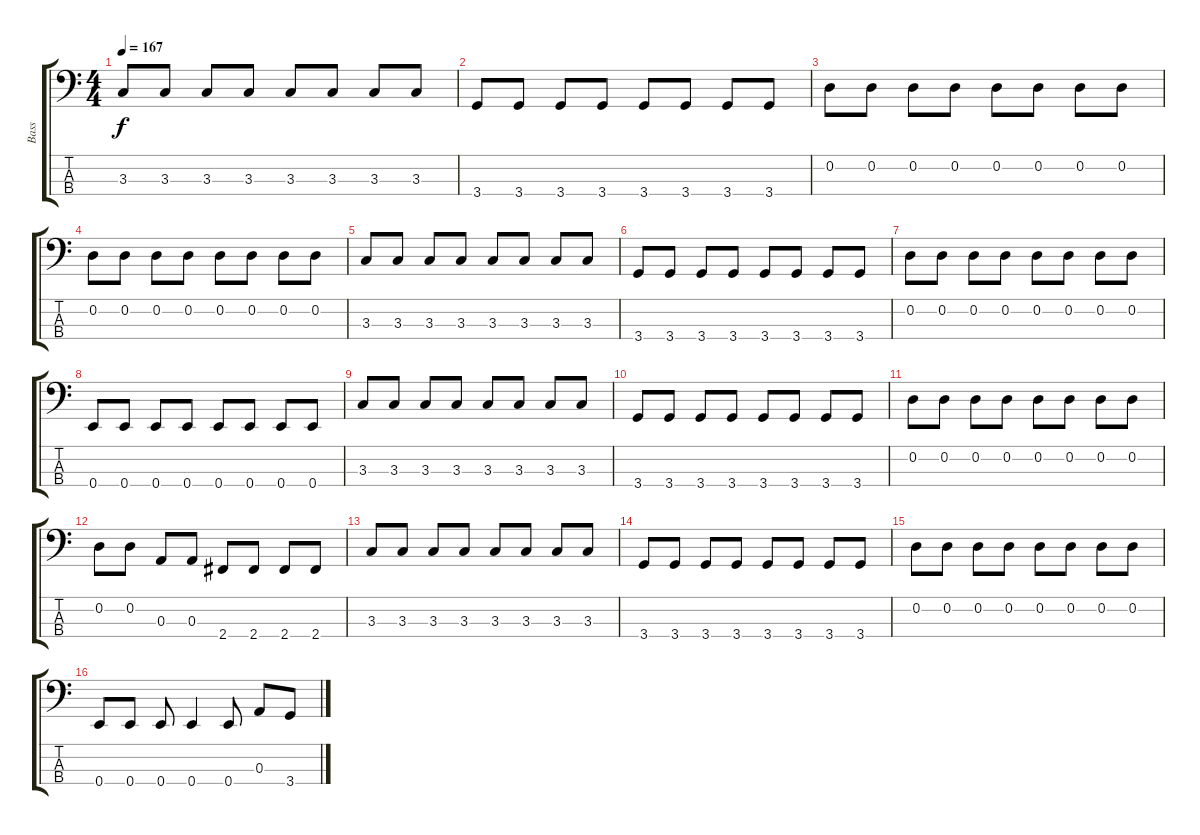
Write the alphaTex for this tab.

\track ("Bass" "Bass") {instrument electricbasspick}
\staff {score tabs}
\tuning (G2 D2 A1 E1) {hide}
\ts (4 4)
\tempo 167
\clef f4
\ks c
3.3.8{dy f} 3.3.8 3.3.8 3.3.8 3.3.8 3.3.8 3.3.8 3.3.8 |
3.4.8 3.4.8 3.4.8 3.4.8 3.4.8 3.4.8 3.4.8 3.4.8 |
0.2.8 0.2.8 0.2.8 0.2.8 0.2.8 0.2.8 0.2.8 0.2.8 |
0.2.8 0.2.8 0.2.8 0.2.8 0.2.8 0.2.8 0.2.8 0.2.8 |
3.3.8 3.3.8 3.3.8 3.3.8 3.3.8 3.3.8 3.3.8 3.3.8 |
3.4.8 3.4.8 3.4.8 3.4.8 3.4.8 3.4.8 3.4.8 3.4.8 |
0.2.8 0.2.8 0.2.8 0.2.8 0.2.8 0.2.8 0.2.8 0.2.8 |
0.4.8 0.4.8 0.4.8 0.4.8 0.4.8 0.4.8 0.4.8 0.4.8 |
3.3.8 3.3.8 3.3.8 3.3.8 3.3.8 3.3.8 3.3.8 3.3.8 |
3.4.8 3.4.8 3.4.8 3.4.8 3.4.8 3.4.8 3.4.8 3.4.8 |
0.2.8 0.2.8 0.2.8 0.2.8 0.2.8 0.2.8 0.2.8 0.2.8 |
0.2.8 0.2.8 0.3.8 0.3.8 2.4.8 2.4.8 2.4.8 2.4.8 |
3.3.8 3.3.8 3.3.8 3.3.8 3.3.8 3.3.8 3.3.8 3.3.8 |
3.4.8 3.4.8 3.4.8 3.4.8 3.4.8 3.4.8 3.4.8 3.4.8 |
0.2.8 0.2.8 0.2.8 0.2.8 0.2.8 0.2.8 0.2.8 0.2.8 |
0.4.8 0.4.8 0.4.8 0.4.4 0.4.8 0.3.8 3.4.8
